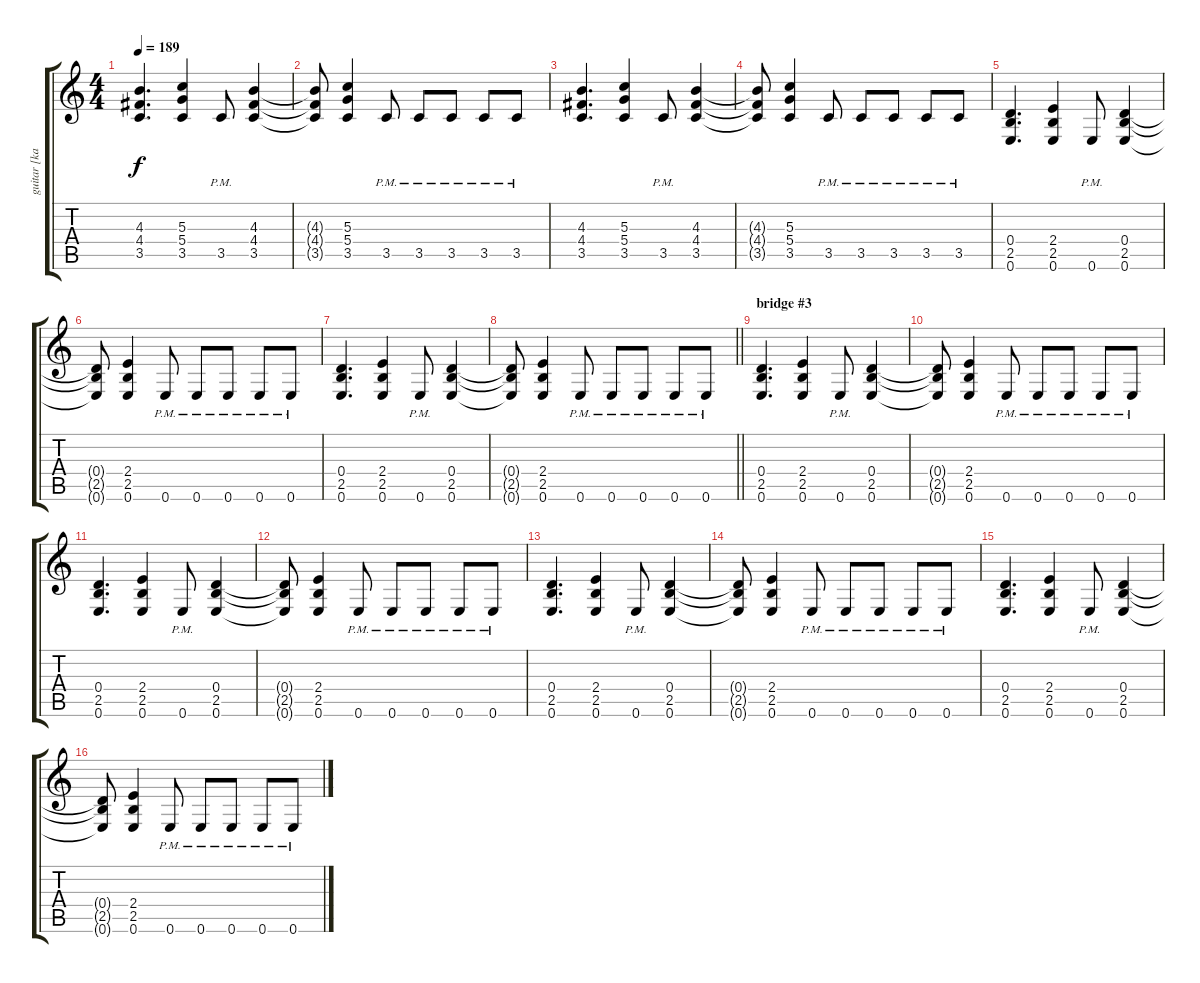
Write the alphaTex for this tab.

\track ("guitar [karukan]" "guitar [ka") {instrument overdrivenguitar}
\staff {score tabs}
\tuning (E4 B3 G3 D3 A2 E2) {hide}
\ts (4 4)
\tempo 189
\clef g2
\ks c
(4.3 4.4 3.5).4{d dy f} (5.3 5.4 3.5).4 3.5{pm}.8 (4.3 4.4 3.5).4 |
(4.3{t} 4.4{t} 3.5{t}).8 (5.3 5.4 3.5).4 3.5{pm}.8 3.5{pm}.8 3.5{pm}.8 3.5{pm}.8 3.5{pm}.8 |
(4.3 4.4 3.5).4{d} (5.3 5.4 3.5).4 3.5{pm}.8 (4.3 4.4 3.5).4 |
(4.3{t} 4.4{t} 3.5{t}).8 (5.3 5.4 3.5).4 3.5{pm}.8 3.5{pm}.8 3.5{pm}.8 3.5{pm}.8 3.5{pm}.8 |
(0.4 2.5 0.6).4{d} (2.4 2.5 0.6).4 0.6{pm}.8 (0.4 2.5 0.6).4 |
(0.4{t} 2.5{t} 0.6{t}).8 (2.4 2.5 0.6).4 0.6{pm}.8 0.6{pm}.8 0.6{pm}.8 0.6{pm}.8 0.6{pm}.8 |
(0.4 2.5 0.6).4{d} (2.4 2.5 0.6).4 0.6{pm}.8 (0.4 2.5 0.6).4 |
\barLineRight lightlight
(0.4{t} 2.5{t} 0.6{t}).8 (2.4 2.5 0.6).4 0.6{pm}.8 0.6{pm}.8 0.6{pm}.8 0.6{pm}.8 0.6{pm}.8 |
\section ("" "bridge #3")
(0.4 2.5 0.6).4{d} (2.4 2.5 0.6).4 0.6{pm}.8 (0.4 2.5 0.6).4 |
(0.4{t} 2.5{t} 0.6{t}).8 (2.4 2.5 0.6).4 0.6{pm}.8 0.6{pm}.8 0.6{pm}.8 0.6{pm}.8 0.6{pm}.8 |
(0.4 2.5 0.6).4{d} (2.4 2.5 0.6).4 0.6{pm}.8 (0.4 2.5 0.6).4 |
(0.4{t} 2.5{t} 0.6{t}).8 (2.4 2.5 0.6).4 0.6{pm}.8 0.6{pm}.8 0.6{pm}.8 0.6{pm}.8 0.6{pm}.8 |
(0.4 2.5 0.6).4{d} (2.4 2.5 0.6).4 0.6{pm}.8 (0.4 2.5 0.6).4 |
(0.4{t} 2.5{t} 0.6{t}).8 (2.4 2.5 0.6).4 0.6{pm}.8 0.6{pm}.8 0.6{pm}.8 0.6{pm}.8 0.6{pm}.8 |
(0.4 2.5 0.6).4{d} (2.4 2.5 0.6).4 0.6{pm}.8 (0.4 2.5 0.6).4 |
(0.4{t} 2.5{t} 0.6{t}).8 (2.4 2.5 0.6).4 0.6{pm}.8 0.6{pm}.8 0.6{pm}.8 0.6{pm}.8 0.6{pm}.8
